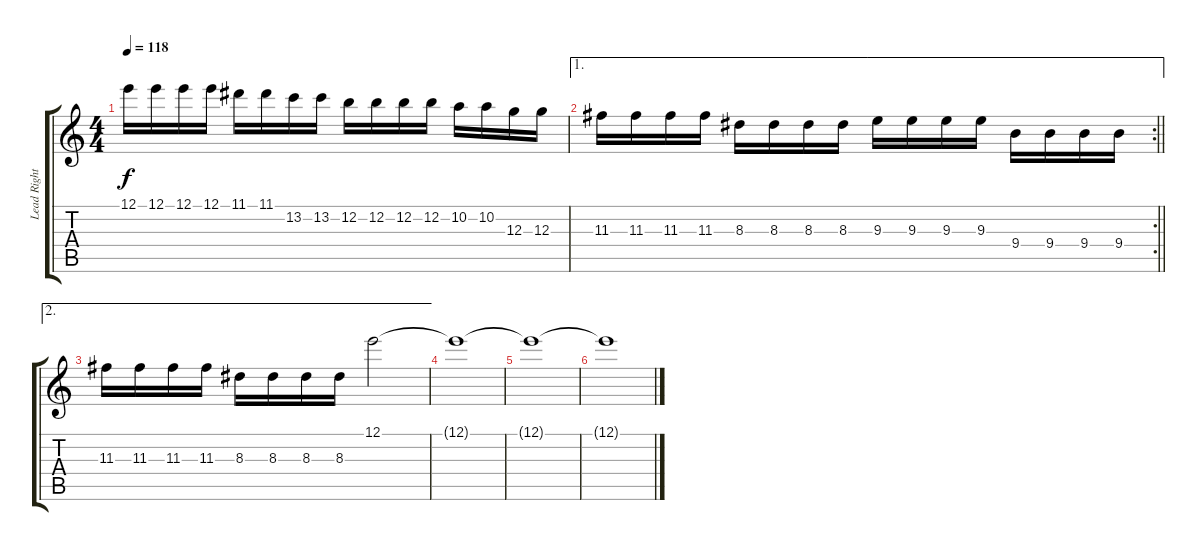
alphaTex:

\track ("Lead Right" "Lead Right") {instrument distortionguitar}
\staff {score tabs}
\tuning (E4 B3 G3 D3 A2 E2) {hide}
\ts (4 4)
\tempo 118
\clef g2
\ks c
12.1.16{dy f} 12.1.16 12.1.16 12.1.16 11.1.16 11.1.16 13.2.16 13.2.16 12.2.16 12.2.16 12.2.16 12.2.16 10.2.16 10.2.16 12.3.16 12.3.16 |
\ae 1
\rc 2
\barLineRight lightlight
11.3.16 11.3.16 11.3.16 11.3.16 8.3.16 8.3.16 8.3.16 8.3.16 9.3.16 9.3.16 9.3.16 9.3.16 9.4.16 9.4.16 9.4.16 9.4.16 |
\ae 2
11.3.16 11.3.16 11.3.16 11.3.16 8.3.16 8.3.16 8.3.16 8.3.16 12.1.2 |
12.1{t}.1 |
12.1{t}.1 |
12.1{t}.1
